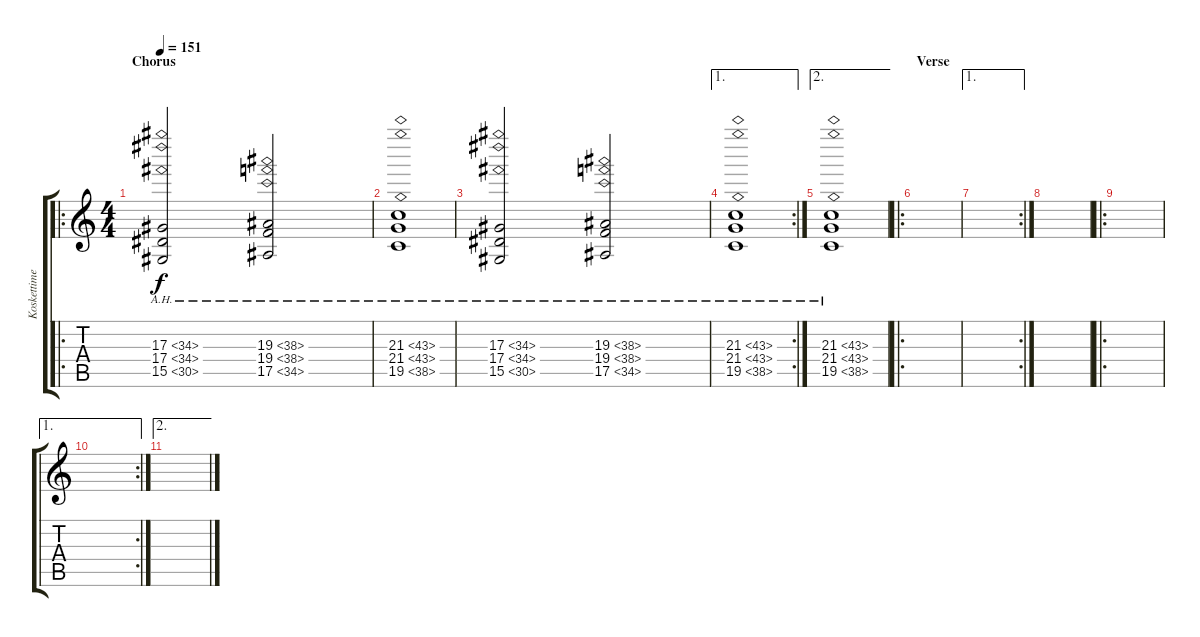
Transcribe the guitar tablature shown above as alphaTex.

\track ("Koskettimet 1" "Koskettime") {instrument stringensemble1}
\staff {score tabs}
\tuning (C4 G3 Eb3 Bb2 F2 C2) {hide}
\ro
\ts (4 4)
\section ("" "Chorus")
\tempo 151
\clef g2
\ks c
(17.3{ah 17} 17.4{ah 17} 15.5{ah 15}).2{dy f} (19.3{ah 19} 19.4{ah 19} 17.5{ah 17}).2 |
(21.3{ah 22} 21.4{ah 22} 19.5{ah 19}).1 |
(17.3{ah 17} 17.4{ah 17} 15.5{ah 15}).2 (19.3{ah 19} 19.4{ah 19} 17.5{ah 17}).2 |
\ae 1
\rc 2
(21.3{ah 22} 21.4{ah 22} 19.5{ah 19}).1 |
\ae 2
(21.3{ah 22} 21.4{ah 22} 19.5{ah 19}).1 |
\ro
\section ("" "Verse")
|
\ae 1
\rc 2
|
|
\ro
|
\ae 1
\rc 2
|
\ae 2
